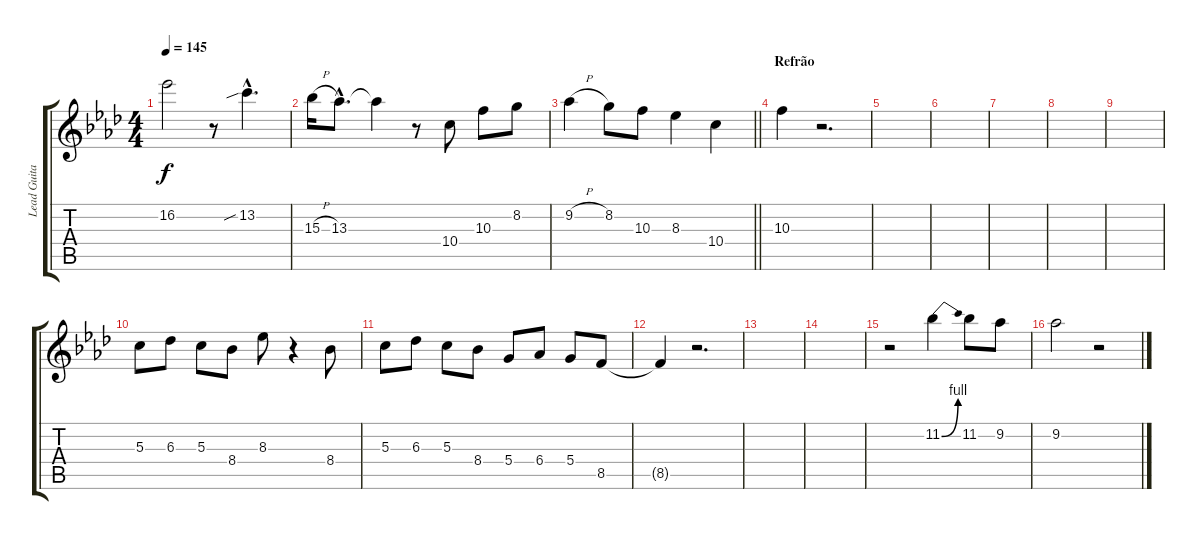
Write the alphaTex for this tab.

\track ("Lead Guitar" "Lead Guita") {instrument electricguitarjazz}
\staff {score tabs}
\tuning (E4 B3 G3 D3 A2 E2) {hide}
\ts (4 4)
\tempo 145
\clef g2
\ks ab
16.2.2{dy f} r.8 13.2{sib hac}.4{d} |
15.3{h}.16 13.3{hac}.8{d} 13.3{t}.4 r.8 10.4.8 10.3.8 8.2.8 |
\barLineRight lightlight
9.2{h}.4 8.2.8 10.3.8 8.3.4 10.4.4 |
\section ("" "Refrão")
10.3.4 r.2{d} |
|
|
|
|
|
5.3.8 6.3.8 5.3.8 8.4.8 8.3.8 r.4 8.4.8 |
5.3.8 6.3.8 5.3.8 8.4.8 5.4.8 6.4.8 5.4.8 8.5.8 |
8.5{t}.4 r.2{d} |
|
|
r.2 11.2{be (bend 0 0 60 4)}.4 11.2.8 9.2.8 |
9.2.2 r.2
